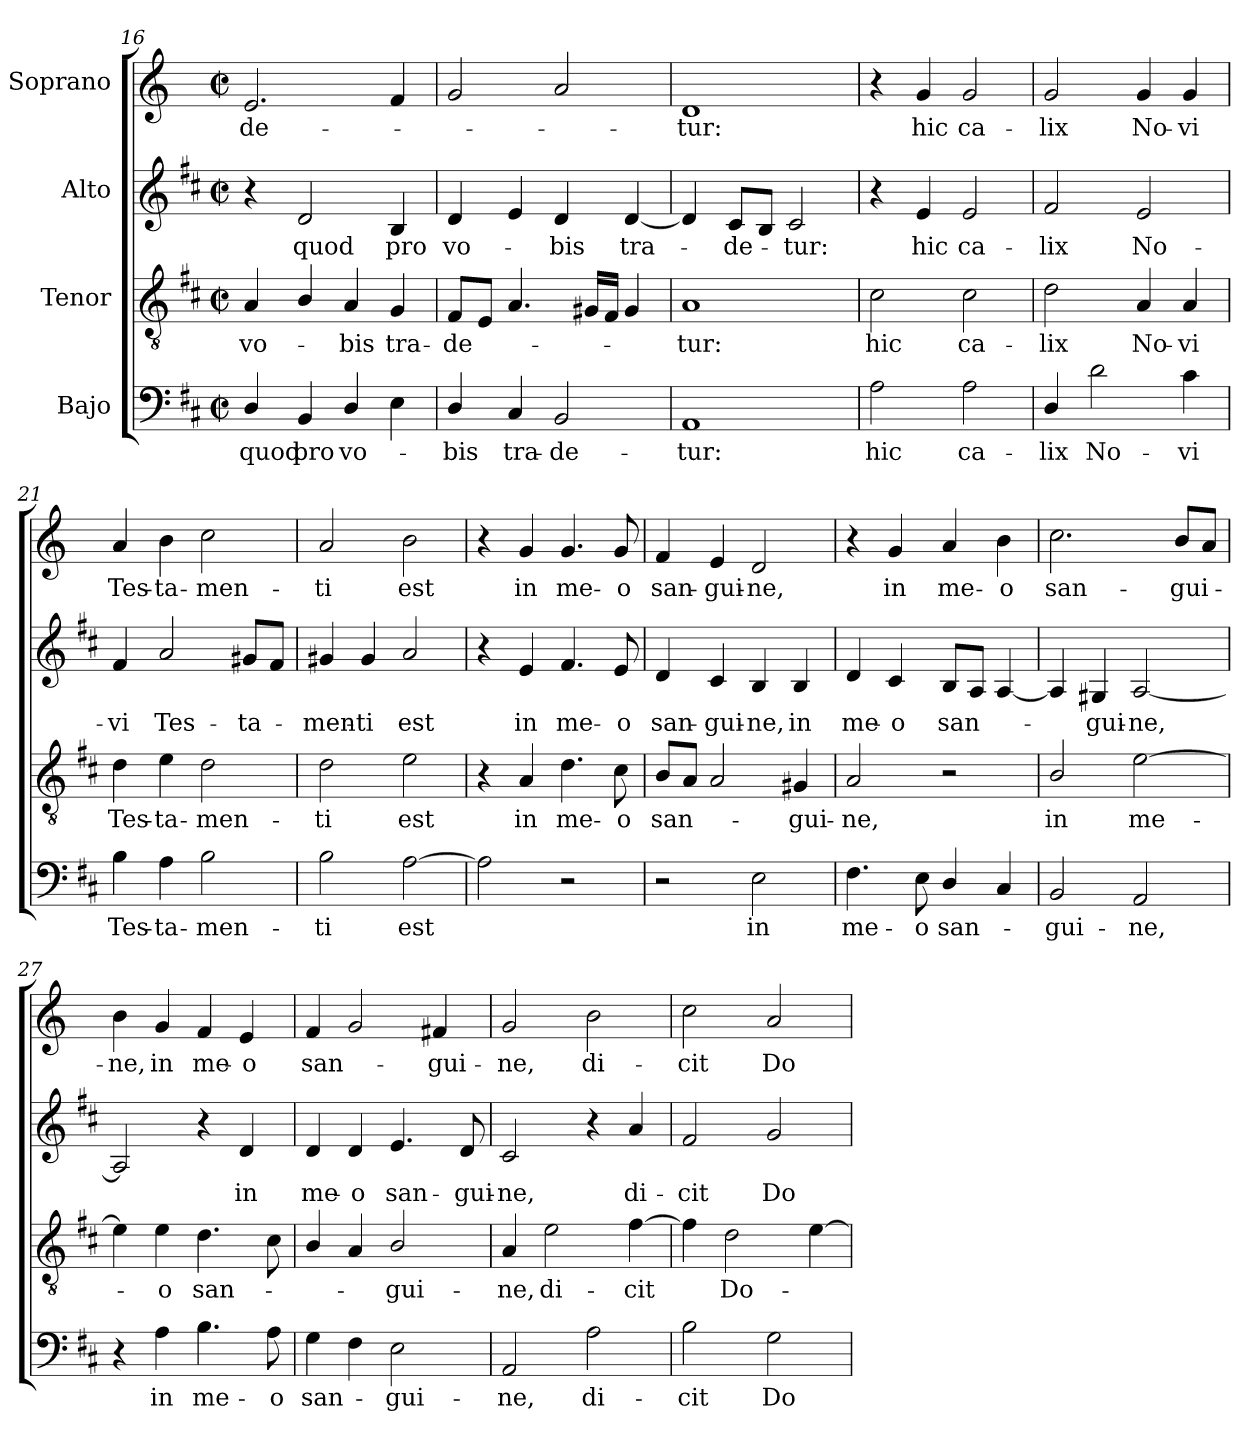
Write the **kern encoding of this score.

**kern	**text	**kern	**text	**kern	**text	**kern	**text
*part4	*part4	*part3	*part3	*part2	*part2	*part1	*part1
*staff4	*staff4	*staff3	*staff3	*staff2	*staff2	*staff1	*staff1
*I"Bajo	*	*I"Tenor	*	*I"Alto	*	*I"Soprano	*
*clefF4	*	*clefGv2	*	*clefG2	*	*clefG2	*
*ITrd1c2	*	*ITrd1c2	*	*ITrd1c2	*	*	*
*k[]	*	*k[]	*	*k[]	*	*k[]	*
*C:	*	*C:	*	*C:	*	*C:	*
*M2/2	*	*M2/2	*	*M2/2	*	*M2/2	*
*met(c|)	*	*met(c|)	*	*met(c|)	*	*met(c|)	*
=16	=16	=16	=16	=16	=16	=16	=16
!	!LO:LY:b	!	!LO:LY:b	!	!	!	!LO:LY:b
4C/	quod	4G/	vo-	4r	.	2.e/	-de-
!	!LO:LY:b	!	!	!	!LO:LY:b	!	!
4AA/	pro	4A/	.	2c/	quod	.	.
!	!LO:LY:b	!	!LO:LY:b	!	!	!	!
4C/	vo-	4G/	-bis	.	.	.	.
!	!	!	!LO:LY:b	!	!LO:LY:b	!	!
4D\	.	4F/	tra-	4A/	pro	4f/	.
=17	=17	=17	=17	=17	=17	=17	=17
!	!LO:LY:b	!	!LO:LY:b	!	!LO:LY:b	!	!
4C/	-bis	8E/L	-de-	4c/	vo-	2g/	.
.	.	8D/J	.	.	.	.	.
!	!LO:LY:b	!	!	!	!	!	!
4BB/	tra-	4.G/	.	4d/	.	.	.
!	!LO:LY:b	!	!	!	!LO:LY:b	!	!
2AA/	-de-	.	.	4c/	-bis	2a/	.
.	.	16F#X/LL	.	.	.	.	.
.	.	16E/JJ	.	.	.	.	.
!	!	!	!	!	!LO:LY:b	!	!
.	.	4F#/	.	[4c/	tra-	.	.
=18	=18	=18	=18	=18	=18	=18	=18
!	!LO:LY:b	!	!LO:LY:b	!	!	!	!LO:LY:b
1GG	-tur:	1G	-tur:	4c/]	.	1d	-tur:
!	!	!	!	!	!LO:LY:b	!	!
.	.	.	.	8B/L	-de-	.	.
.	.	.	.	8A/J	.	.	.
!	!	!	!	!	!LO:LY:b	!	!
.	.	.	.	2B/	-tur:	.	.
=19	=19	=19	=19	=19	=19	=19	=19
!	!LO:LY:b	!	!LO:LY:b	!	!	!	!
2G\	hic	2B\	hic	4r	.	4r	.
!	!	!	!	!	!LO:LY:b	!	!LO:LY:b
.	.	.	.	4d/	hic	4g/	hic
!	!LO:LY:b	!	!LO:LY:b	!	!LO:LY:b	!	!LO:LY:b
2G\	ca-	2B\	ca-	2d/	ca-	2g/	ca-
=20	=20	=20	=20	=20	=20	=20	=20
!	!LO:LY:b	!	!LO:LY:b	!	!LO:LY:b	!	!LO:LY:b
4C/	-lix	2c\	-lix	2e/	-lix	2g/	-lix
!	!LO:LY:b	!	!	!	!	!	!
2c\	No-	.	.	.	.	.	.
!	!	!	!LO:LY:b	!	!LO:LY:b	!	!LO:LY:b
.	.	4G/	No-	2d/	No-	4g/	No-
!	!LO:LY:b	!	!LO:LY:b	!	!	!	!LO:LY:b
4B\	-vi	4G/	-vi	.	.	4g/	-vi
!!LO:PB:g=z
=21	=21	=21	=21	=21	=21	=21	=21
!	!LO:LY:b	!	!LO:LY:b	!	!LO:LY:b	!	!LO:LY:b
4A\	Tes-	4c\	Tes-	4e/	-vi	4a/	Tes-
!	!LO:LY:b	!	!LO:LY:b	!	!LO:LY:b	!	!LO:LY:b
4G\	-ta-	4d\	-ta-	2g/	Tes-	4b\	-ta-
!	!LO:LY:b	!	!LO:LY:b	!	!	!	!LO:LY:b
2A\	-men-	2c\	-men-	.	.	2cc\	-men-
!	!	!	!	!	!LO:LY:b	!	!
.	.	.	.	8f#X/L	-ta-	.	.
.	.	.	.	8e/J	.	.	.
=22	=22	=22	=22	=22	=22	=22	=22
!	!LO:LY:b	!	!LO:LY:b	!	!LO:LY:b	!	!LO:LY:b
2A\	-ti	2c\	-ti	4f#X/	-men-	2a/	-ti
!	!	!	!	!	!LO:LY:b	!	!
.	.	.	.	4f#/	-ti	.	.
!	!LO:LY:b	!	!LO:LY:b	!	!LO:LY:b	!	!LO:LY:b
[2G\	est	2d\	est	2g/	est	2b\	est
=23	=23	=23	=23	=23	=23	=23	=23
2G\]	.	4r	.	4r	.	4r	.
!	!	!	!LO:LY:b	!	!LO:LY:b	!	!LO:LY:b
.	.	4G/	in	4d/	in	4g/	in
!	!	!	!LO:LY:b	!	!LO:LY:b	!	!LO:LY:b
2r	.	4.c\	me-	4.e/	me-	4.g/	me-
!	!	!	!LO:LY:b	!	!LO:LY:b	!	!LO:LY:b
.	.	8B\	-o	8d/	-o	8g/	-o
=24	=24	=24	=24	=24	=24	=24	=24
!	!	!	!LO:LY:b	!	!LO:LY:b	!	!LO:LY:b
2r	.	8A/L	san-	4c/	san-	4f/	san-
.	.	8G/J	.	.	.	.	.
!	!	!	!	!	!LO:LY:b	!	!LO:LY:b
.	.	2G/	.	4B/	-gui-	4e/	-gui-
!	!LO:LY:b	!	!	!	!LO:LY:b	!	!LO:LY:b
2D\	in	.	.	4A/	-ne,	2d/	-ne,
!	!	!	!LO:LY:b	!	!LO:LY:b	!	!
.	.	4F#X/	-gui-	4A/	in	.	.
=25	=25	=25	=25	=25	=25	=25	=25
!	!LO:LY:b	!	!LO:LY:b	!	!LO:LY:b	!	!
4.E\	me-	2G/	-ne,	4c/	me-	4r	.
!	!	!	!	!	!LO:LY:b	!	!LO:LY:b
.	.	.	.	4B/	-o	4g/	in
!	!LO:LY:b	!	!	!	!	!	!
8D\	-o	.	.	.	.	.	.
!	!LO:LY:b	!	!	!	!LO:LY:b	!	!LO:LY:b
4C/	san-	2r	.	8A/L	san-	4a/	me-
.	.	.	.	8G/J	.	.	.
!	!	!	!	!	!	!	!LO:LY:b
4BB/	.	.	.	[4G/	.	4b\	-o
=26	=26	=26	=26	=26	=26	=26	=26
!	!LO:LY:b	!	!LO:LY:b	!	!	!	!LO:LY:b
2AA/	-gui-	2A/	in	4G/]	.	2.cc\	san-
!	!	!	!	!	!LO:LY:b	!	!
.	.	.	.	4F#X/	-gui-	.	.
!	!LO:LY:b	!	!LO:LY:b	!	!LO:LY:b	!	!
2GG/	-ne,	[2d\	me-	[2G/	-ne,	.	.
!	!	!	!	!	!	!	!LO:LY:b
.	.	.	.	.	.	8b/L	-gui-
.	.	.	.	.	.	8a/J	.
=27	=27	=27	=27	=27	=27	=27	=27
!	!	!	!	!	!	!	!LO:LY:b
4r	.	4d\]	.	2G/]	.	4b\	-ne,
!	!LO:LY:b	!	!LO:LY:b	!	!	!	!LO:LY:b
4G\	in	4d\	-o	.	.	4g/	in
!	!LO:LY:b	!	!LO:LY:b	!	!	!	!LO:LY:b
4.A\	me-	4.c\	san-	4r	.	4f/	me-
!	!	!	!	!	!LO:LY:b	!	!LO:LY:b
.	.	.	.	4c/	in	4e/	-o
!	!LO:LY:b	!	!	!	!	!	!
8G\	-o	8B\	.	.	.	.	.
!!LO:LB:g=z
=28	=28	=28	=28	=28	=28	=28	=28
!	!LO:LY:b	!	!	!	!LO:LY:b	!	!LO:LY:b
4F\	san-	4A/	.	4c/	me-	4f/	san-
!	!	!	!	!	!LO:LY:b	!	!
4E\	.	4G/	.	4c/	-o	2g/	.
!	!LO:LY:b	!	!LO:LY:b	!	!LO:LY:b	!	!
2D\	-gui-	2A/	-gui-	4.d/	san-	.	.
!	!	!	!	!	!	!	!LO:LY:b
.	.	.	.	.	.	4f#X/	-gui-
!	!	!	!	!	!LO:LY:b	!	!
.	.	.	.	8c/	-gui-	.	.
=29	=29	=29	=29	=29	=29	=29	=29
!	!LO:LY:b	!	!LO:LY:b	!	!LO:LY:b	!	!LO:LY:b
2GG/	-ne,	4G/	-ne,	2B/	-ne,	2g/	-ne,
!	!	!	!LO:LY:b	!	!	!	!
.	.	2d\	di-	.	.	.	.
!	!LO:LY:b	!	!	!	!	!	!LO:LY:b
2G\	di-	.	.	4r	.	2b\	di-
!	!	!	!LO:LY:b	!	!LO:LY:b	!	!
.	.	[4e\	-cit	4g/	di-	.	.
=30	=30	=30	=30	=30	=30	=30	=30
!	!LO:LY:b	!	!	!	!LO:LY:b	!	!LO:LY:b
2A\	-cit	4e\]	.	2e/	-cit	2cc\	-cit
!	!	!	!LO:LY:b	!	!	!	!
.	.	2c\	Do-	.	.	.	.
!	!LO:LY:b	!	!	!	!LO:LY:b	!	!LO:LY:b
2F\	Do-	.	.	2f/	Do-	2a/	Do-
.	.	[4d\	.	.	.	.	.
=	=	=	=	=	=	=	=
*-	*-	*-	*-	*-	*-	*-	*-
